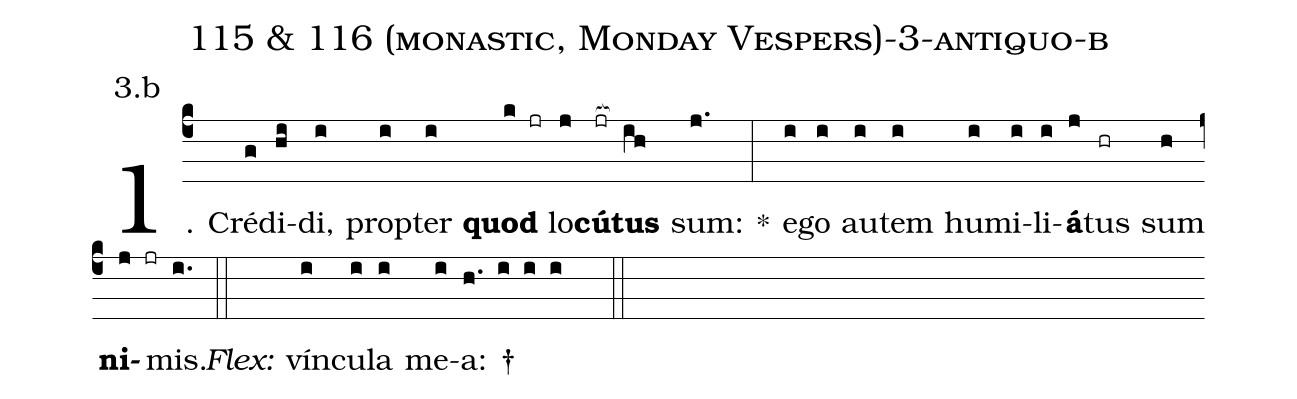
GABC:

name: 115 & 116 (monastic, Monday Vespers)-3-antiquo-b;
annotation: 3.b;
%%
(c4)1. Cré(g)di(hi)di,(i) prop(i)ter(i) <b>quod</b>(k jr) lo(j)<b>cú</b>(jr[ocb:1{])<b>tus</b>(ih[ocb:0}]) sum:(j.) *(:) e(i)go(i) au(i)tem(i) hu(i)mi(i)li(i)<b>á</b>(j)tus(hr) sum(h) <b>ni</b>(j jr)mis.(i.) (::)
<i>Flex:</i>()  vín(i)cu(i)la(i) me(i)a: †(h. i i i  ::)
